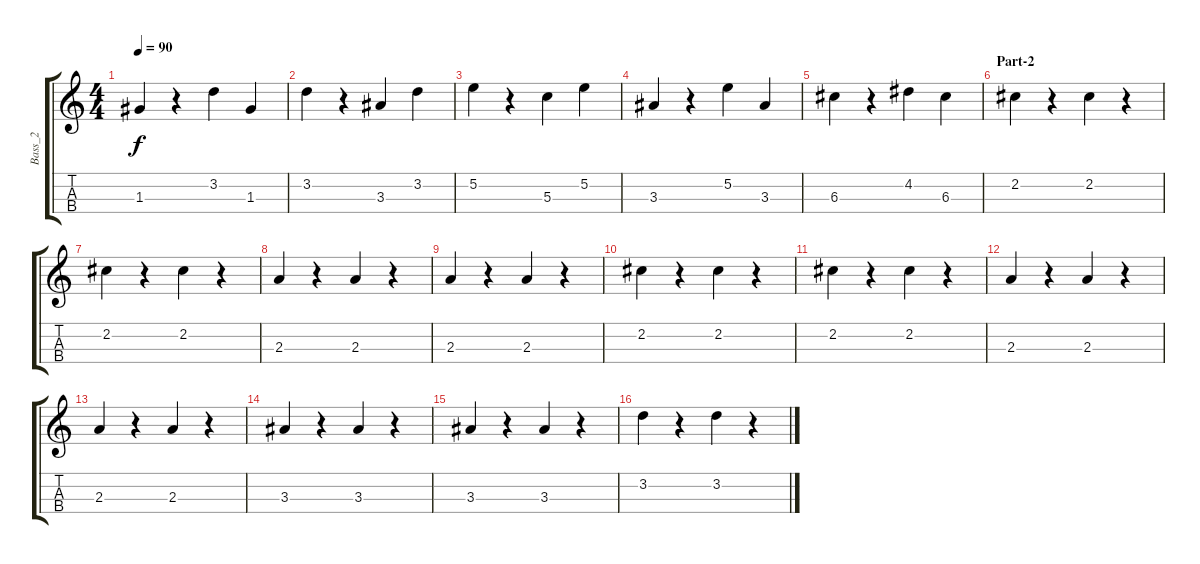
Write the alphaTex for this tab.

\track ("Bass_2" "Bass_2") {instrument electricguitarmuted}
\staff {score tabs}
\tuning (E4 B3 G3 D3) {hide}
\ts (4 4)
\tempo 90
\clef g2
\ks c
1.3.4{dy f} r.4 3.2.4 1.3.4 |
3.2.4 r.4 3.3.4 3.2.4 |
5.2.4 r.4 5.3.4 5.2.4 |
3.3.4 r.4 5.2.4 3.3.4 |
6.3.4 r.4 4.2.4 6.3.4 |
\section ("" "Part-2")
2.2.4 r.4 2.2.4 r.4 |
2.2.4 r.4 2.2.4 r.4 |
2.3.4 r.4 2.3.4 r.4 |
2.3.4 r.4 2.3.4 r.4 |
2.2.4 r.4 2.2.4 r.4 |
2.2.4 r.4 2.2.4 r.4 |
2.3.4 r.4 2.3.4 r.4 |
2.3.4 r.4 2.3.4 r.4 |
3.3.4 r.4 3.3.4 r.4 |
3.3.4 r.4 3.3.4 r.4 |
3.2.4 r.4 3.2.4 r.4
